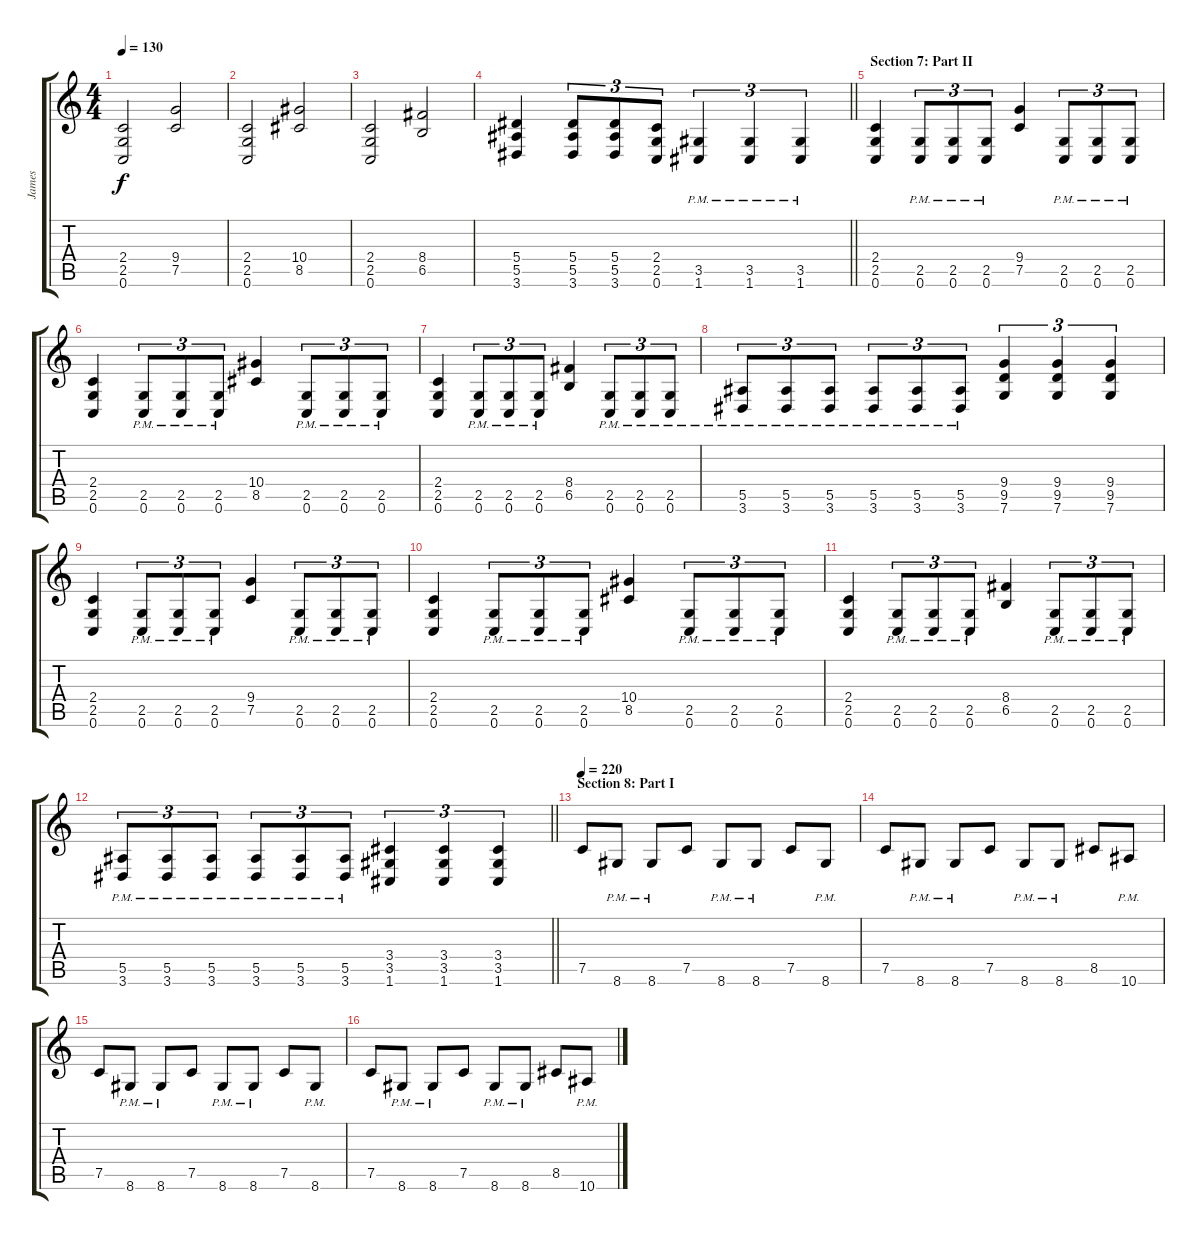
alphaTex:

\track ("James" "James") {instrument distortionguitar}
\staff {score tabs}
\tuning (C4 G3 Eb3 Bb2 F2 C2) {hide}
\ts (4 4)
\tempo 130
\clef g2
\ks c
(2.4 2.5 0.6).2{dy f} (9.4 7.5).2 |
(2.4 2.5 0.6).2 (10.4 8.5).2 |
(2.4 2.5 0.6).2 (8.4 6.5).2 |
\barLineRight lightlight
(5.4 5.5 3.6).4 (5.4 5.5 3.6).8{tu (3 2)} (5.4 5.5 3.6).8{tu (3 2)} (2.4 2.5 0.6).8{tu (3 2)} (3.5{pm} 1.6{pm}).4{tu (3 2)} (3.5{pm} 1.6{pm}).4{tu (3 2)} (3.5{pm} 1.6{pm}).4{tu (3 2)} |
\section ("" "Section 7: Part II")
(2.4 2.5 0.6).4 (2.5{pm} 0.6).8{tu (3 2)} (2.5{pm} 0.6{pm}).8{tu (3 2)} (2.5{pm} 0.6{pm}).8{tu (3 2)} (9.4 7.5).4 (2.5{pm} 0.6{pm}).8{tu (3 2)} (2.5{pm} 0.6{pm}).8{tu (3 2)} (2.5{pm} 0.6{pm}).8{tu (3 2)} |
(2.4 2.5 0.6).4 (2.5{pm} 0.6{pm}).8{tu (3 2)} (2.5{pm} 0.6{pm}).8{tu (3 2)} (2.5{pm} 0.6{pm}).8{tu (3 2)} (10.4 8.5).4 (2.5{pm} 0.6{pm}).8{tu (3 2)} (2.5{pm} 0.6{pm}).8{tu (3 2)} (2.5{pm} 0.6{pm}).8{tu (3 2)} |
(2.4 2.5 0.6).4 (2.5{pm} 0.6{pm}).8{tu (3 2)} (2.5{pm} 0.6{pm}).8{tu (3 2)} (2.5{pm} 0.6{pm}).8{tu (3 2)} (8.4 6.5).4 (2.5{pm} 0.6{pm}).8{tu (3 2)} (2.5{pm} 0.6{pm}).8{tu (3 2)} (2.5{pm} 0.6{pm}).8{tu (3 2)} |
(5.5{pm} 3.6{pm}).8{tu (3 2)} (5.5{pm} 3.6{pm}).8{tu (3 2)} (5.5{pm} 3.6{pm}).8{tu (3 2)} (5.5{pm} 3.6{pm}).8{tu (3 2)} (5.5{pm} 3.6{pm}).8{tu (3 2)} (5.5{pm} 3.6{pm}).8{tu (3 2)} (9.4 9.5 7.6).4{tu (3 2)} (9.4 9.5 7.6).4{tu (3 2)} (9.4 9.5 7.6).4{tu (3 2)} |
(2.4 2.5 0.6).4 (2.5{pm} 0.6).8{tu (3 2)} (2.5{pm} 0.6{pm}).8{tu (3 2)} (2.5{pm} 0.6{pm}).8{tu (3 2)} (9.4 7.5).4 (2.5{pm} 0.6{pm}).8{tu (3 2)} (2.5{pm} 0.6{pm}).8{tu (3 2)} (2.5{pm} 0.6{pm}).8{tu (3 2)} |
(2.4 2.5 0.6).4 (2.5{pm} 0.6{pm}).8{tu (3 2)} (2.5{pm} 0.6{pm}).8{tu (3 2)} (2.5{pm} 0.6{pm}).8{tu (3 2)} (10.4 8.5).4 (2.5{pm} 0.6{pm}).8{tu (3 2)} (2.5{pm} 0.6{pm}).8{tu (3 2)} (2.5{pm} 0.6{pm}).8{tu (3 2)} |
(2.4 2.5 0.6).4 (2.5{pm} 0.6{pm}).8{tu (3 2)} (2.5{pm} 0.6{pm}).8{tu (3 2)} (2.5{pm} 0.6{pm}).8{tu (3 2)} (8.4 6.5).4 (2.5{pm} 0.6{pm}).8{tu (3 2)} (2.5{pm} 0.6{pm}).8{tu (3 2)} (2.5{pm} 0.6{pm}).8{tu (3 2)} |
\barLineRight lightlight
(5.5{pm} 3.6{pm}).8{tu (3 2)} (5.5{pm} 3.6{pm}).8{tu (3 2)} (5.5{pm} 3.6{pm}).8{tu (3 2)} (5.5{pm} 3.6{pm}).8{tu (3 2)} (5.5{pm} 3.6{pm}).8{tu (3 2)} (5.5{pm} 3.6{pm}).8{tu (3 2)} (3.4 3.5 1.6).4{tu (3 2)} (3.4 3.5 1.6).4{tu (3 2)} (3.4 3.5 1.6).4{tu (3 2)} |
\section ("" "Section 8: Part I")
\tempo 220
7.5.8 8.6{pm}.8 8.6{pm}.8 7.5.8 8.6{pm}.8 8.6{pm}.8 7.5.8 8.6{pm}.8 |
7.5.8 8.6{pm}.8 8.6{pm}.8 7.5.8 8.6{pm}.8 8.6{pm}.8 8.5.8 10.6{pm}.8 |
7.5.8 8.6{pm}.8 8.6{pm}.8 7.5.8 8.6{pm}.8 8.6{pm}.8 7.5.8 8.6{pm}.8 |
7.5.8 8.6{pm}.8 8.6{pm}.8 7.5.8 8.6{pm}.8 8.6{pm}.8 8.5.8 10.6{pm}.8
